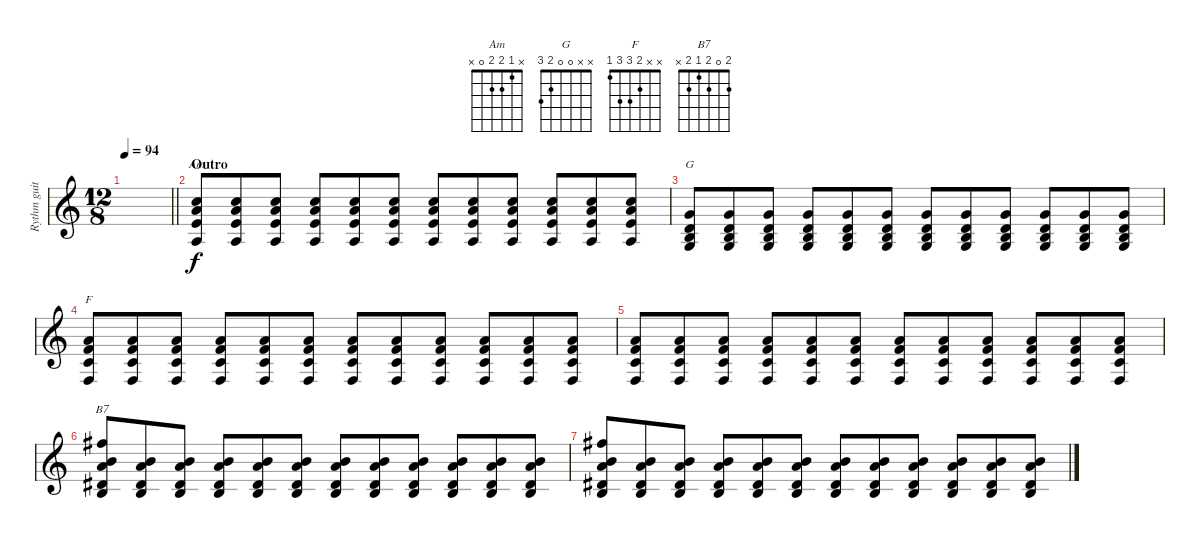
\track ("Rythm guitar ( just to jam along )" "Rythm guit") {mute instrument electricguitarjazz}
\staff {score}
\tuning (E4 B3 G3 D3 A2 E2) {hide}
\chord ("Am" x 1 2 2 0 x)
\chord ("G" x x 0 0 2 3)
\chord ("F" x x 2 3 3 1)
\chord ("B7" 2 0 2 1 2 x)
\ts (12 8)
\tempo 94
\clef g2
\barLineRight lightlight
\ks c
|
\section ("" "Outro")
(1.2 2.3 2.4 0.5).8{ch "Am"} (1.2 2.3 2.4 0.5).8 (1.2 2.3 2.4 0.5).8 (1.2 2.3 2.4 0.5).8 (1.2 2.3 2.4 0.5).8 (1.2 2.3 2.4 0.5).8 (1.2 2.3 2.4 0.5).8 (1.2 2.3 2.4 0.5).8 (1.2 2.3 2.4 0.5).8 (1.2 2.3 2.4 0.5).8 (1.2 2.3 2.4 0.5).8 (1.2 2.3 2.4 0.5).8 |
(0.3 0.4 2.5 3.6).8{ch "G"} (0.3 0.4 2.5 3.6).8 (0.3 0.4 2.5 3.6).8 (0.3 0.4 2.5 3.6).8 (0.3 0.4 2.5 3.6).8 (0.3 0.4 2.5 3.6).8 (0.3 0.4 2.5 3.6).8 (0.3 0.4 2.5 3.6).8 (0.3 0.4 2.5 3.6).8 (0.3 0.4 2.5 3.6).8 (0.3 0.4 2.5 3.6).8 (0.3 0.4 2.5 3.6).8 |
(2.3 3.4 3.5 1.6).8{ch "F"} (2.3 3.4 3.5 1.6).8 (2.3 3.4 3.5 1.6).8 (2.3 3.4 3.5 1.6).8 (2.3 3.4 3.5 1.6).8 (2.3 3.4 3.5 1.6).8 (2.3 3.4 3.5 1.6).8 (2.3 3.4 3.5 1.6).8 (2.3 3.4 3.5 1.6).8 (2.3 3.4 3.5 1.6).8 (2.3 3.4 3.5 1.6).8 (2.3 3.4 3.5 1.6).8 |
(2.3 3.4 3.5 1.6).8 (2.3 3.4 3.5 1.6).8 (2.3 3.4 3.5 1.6).8 (2.3 3.4 3.5 1.6).8 (2.3 3.4 3.5 1.6).8 (2.3 3.4 3.5 1.6).8 (2.3 3.4 3.5 1.6).8 (2.3 3.4 3.5 1.6).8 (2.3 3.4 3.5 1.6).8 (2.3 3.4 3.5 1.6).8 (2.3 3.4 3.5 1.6).8 (2.3 3.4 3.5 1.6).8 |
(2.1 0.2 2.3 1.4 2.5).8{ch "B7"} (0.2 2.3 1.4 2.5).8 (0.2 2.3 1.4 2.5).8 (0.2 2.3 1.4 2.5).8 (0.2 2.3 1.4 2.5).8 (0.2 2.3 1.4 2.5).8 (0.2 2.3 1.4 2.5).8 (0.2 2.3 1.4 2.5).8 (0.2 2.3 1.4 2.5).8 (0.2 2.3 1.4 2.5).8 (0.2 2.3 1.4 2.5).8 (0.2 2.3 1.4 2.5).8 |
(2.1 0.2 2.3 1.4 2.5).8 (0.2 2.3 1.4 2.5).8 (0.2 2.3 1.4 2.5).8 (0.2 2.3 1.4 2.5).8 (0.2 2.3 1.4 2.5).8 (0.2 2.3 1.4 2.5).8 (0.2 2.3 1.4 2.5).8 (0.2 2.3 1.4 2.5).8 (0.2 2.3 1.4 2.5).8 (0.2 2.3 1.4 2.5).8 (0.2 2.3 1.4 2.5).8 (0.2 2.3 1.4 2.5).8
